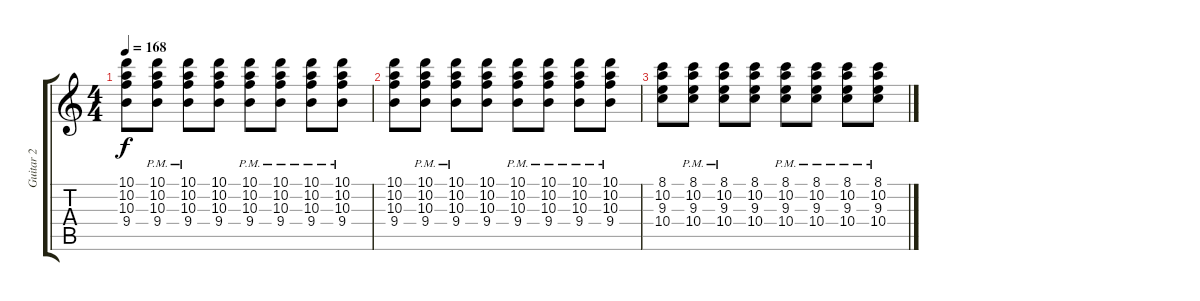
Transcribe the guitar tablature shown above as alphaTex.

\track ("Guitar 2" "Guitar 2") {instrument electricguitarmuted}
\staff {score tabs}
\tuning (E4 B3 G3 D3 A2 E2) {hide}
\ts (4 4)
\tempo 168
\clef g2
\ks c
(10.1 10.2 10.3 9.4).8{dy f} (10.1{pm} 10.2 10.3 9.4).8 (10.1{pm} 10.2 10.3 9.4).8 (10.1 10.2 10.3 9.4).8 (10.1{pm} 10.2 10.3 9.4).8 (10.1{pm} 10.2 10.3 9.4).8 (10.1{pm} 10.2 10.3 9.4).8 (10.1{pm} 10.2 10.3 9.4).8 |
(10.1 10.2 10.3 9.4).8 (10.1{pm} 10.2 10.3 9.4).8 (10.1{pm} 10.2 10.3 9.4).8 (10.1 10.2 10.3 9.4).8 (10.1{pm} 10.2 10.3 9.4).8 (10.1{pm} 10.2 10.3 9.4).8 (10.1{pm} 10.2 10.3 9.4).8 (10.1{pm} 10.2 10.3 9.4).8 |
(8.1 10.2 9.3 10.4).8 (8.1{pm} 10.2 9.3 10.4).8 (8.1{pm} 10.2 9.3 10.4).8 (8.1 10.2 9.3 10.4).8 (8.1{pm} 10.2 9.3 10.4).8 (8.1{pm} 10.2 9.3 10.4).8 (8.1{pm} 10.2 9.3 10.4).8 (8.1{pm} 10.2 9.3 10.4).8
